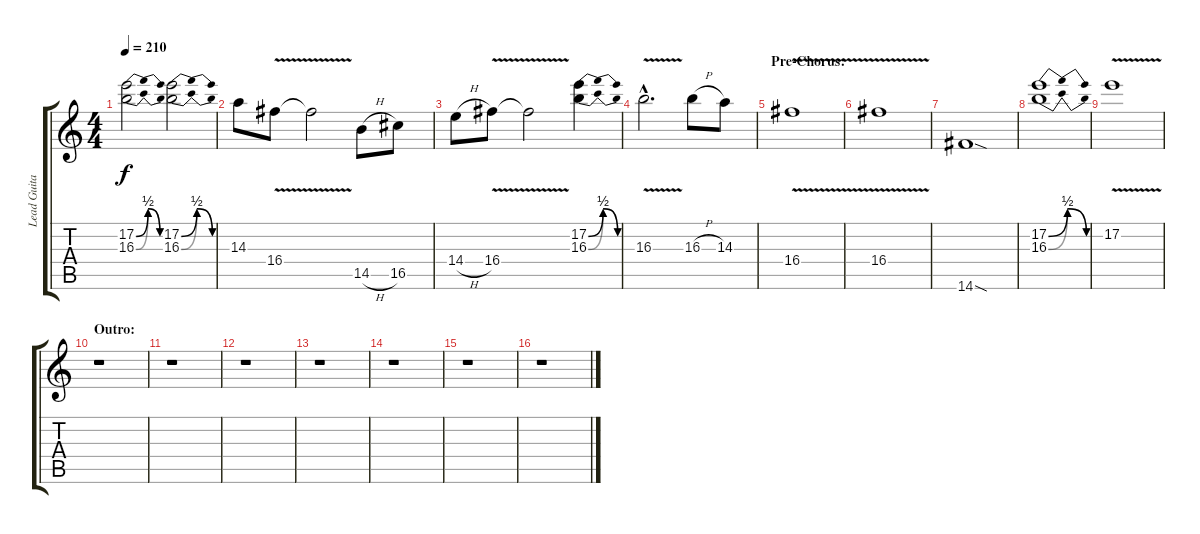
\track ("Lead Guitar II" "Lead Guita") {instrument distortionguitar}
\staff {score tabs}
\tuning (E4 B3 G3 D3 A2 E2) {hide}
\ts (4 4)
\tempo 210
\clef g2
\ks c
(17.2{be (bendrelease 0 0 30 2 45 2 60 0)} 16.3{be (bendrelease 0 0 30 2 45 2 60 0)}).2{dy f} (17.2{be (bendrelease 0 0 30 2 45 2 60 0)} 16.3{be (bendrelease 0 0 30 2 45 2 60 0)}).2 |
14.3.8 16.4{v}.8 16.4{t}.2 14.5{h}.8 16.5.8 |
14.4{h}.8 16.4{v}.8 16.4{t}.2 (17.2{be (bendrelease 0 0 30 2 45 2 60 0)} 16.3{be (bendrelease 0 0 30 2 45 2 60 0)}).4 |
16.3{v hac}.2{d} 16.3{h}.8 14.3.8 |
\section ("" "Pre-Chorus:")
16.4{v}.1 |
16.4{v}.1 |
14.6{sod}.1 |
(17.2{be (bendrelease 0 0 30 2 45 2 60 0)} 16.3{be (bendrelease 0 0 30 2 45 2 60 0)}).1 |
17.2{v}.1 |
\section ("" "Outro:")
r.1 |
r.1 |
r.1 |
r.1 |
r.1 |
r.1 |
r.1
